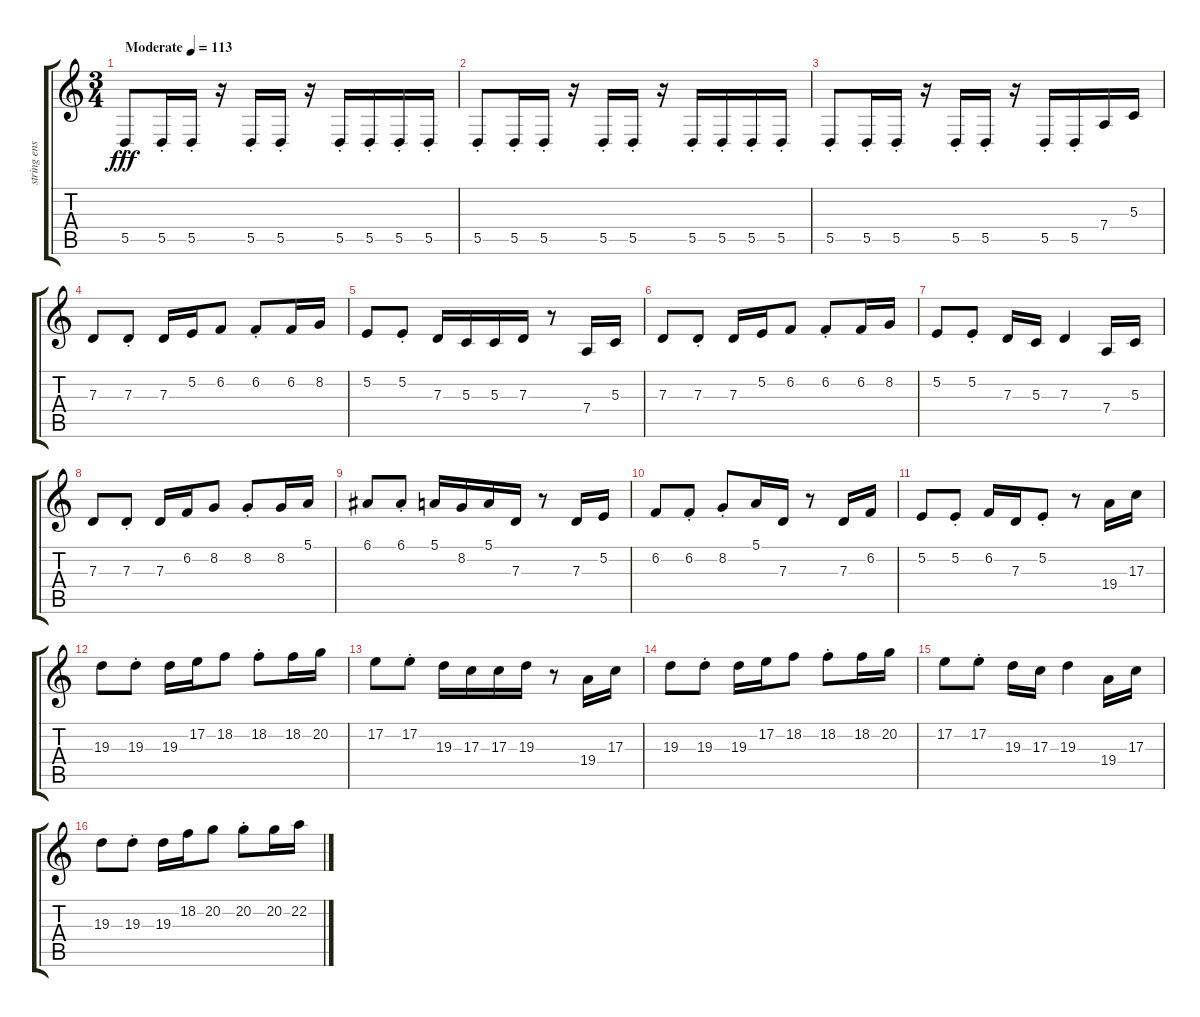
\track ("string ensemble" "string ens") {instrument stringensemble1}
\staff {score tabs}
\tuning (E4 B3 G3 D3 A2 E2) {hide}
\ts (3 4)
\tempo (113 "Moderate")
\clef g2
\ks c
5.5{st}.8{dy fff instrument stringensemble1} 5.5{st}.16 5.5{st}.16 r.16 5.5{st}.16 5.5{st}.16 r.16 5.5{st}.16 5.5{st}.16 5.5{st}.16 5.5{st}.16 |
5.5{st}.8 5.5{st}.16 5.5{st}.16 r.16 5.5{st}.16 5.5{st}.16 r.16 5.5{st}.16 5.5{st}.16 5.5{st}.16 5.5{st}.16 |
5.5{st}.8 5.5{st}.16 5.5{st}.16 r.16 5.5{st}.16 5.5{st}.16 r.16 5.5{st}.16 5.5{st}.16 7.4.16 5.3.16 |
7.3.8 7.3{st}.8 7.3.16 5.2.16 6.2.8 6.2{st}.8 6.2.16 8.2.16 |
5.2.8 5.2{st}.8 7.3.16 5.3.16 5.3.16 7.3.16 r.8 7.4.16 5.3.16 |
7.3.8 7.3{st}.8 7.3.16 5.2.16 6.2.8 6.2{st}.8 6.2.16 8.2.16 |
5.2.8 5.2{st}.8 7.3.16 5.3.16 7.3.4 7.4.16 5.3.16 |
7.3.8 7.3{st}.8 7.3.16 6.2.16 8.2.8 8.2{st}.8 8.2.16 5.1.16 |
6.1.8 6.1{st}.8 5.1.16 8.2.16 5.1.16 7.3.16 r.8 7.3.16 5.2.16 |
6.2.8 6.2{st}.8 8.2{st}.8 5.1.16 7.3.16 r.8 7.3.16 6.2.16 |
5.2.8 5.2{st}.8 6.2.16 7.3.16 5.2{st}.8 r.8 19.4.16 17.3.16 |
19.3.8 19.3{st}.8 19.3.16 17.2.16 18.2.8 18.2{st}.8 18.2.16 20.2.16 |
17.2.8 17.2{st}.8 19.3.16 17.3.16 17.3.16 19.3.16 r.8 19.4.16 17.3.16 |
19.3.8 19.3{st}.8 19.3.16 17.2.16 18.2.8 18.2{st}.8 18.2.16 20.2.16 |
17.2.8 17.2{st}.8 19.3.16 17.3.16 19.3.4 19.4.16 17.3.16 |
19.3.8 19.3{st}.8 19.3.16 18.2.16 20.2.8 20.2{st}.8 20.2.16 22.2.16
